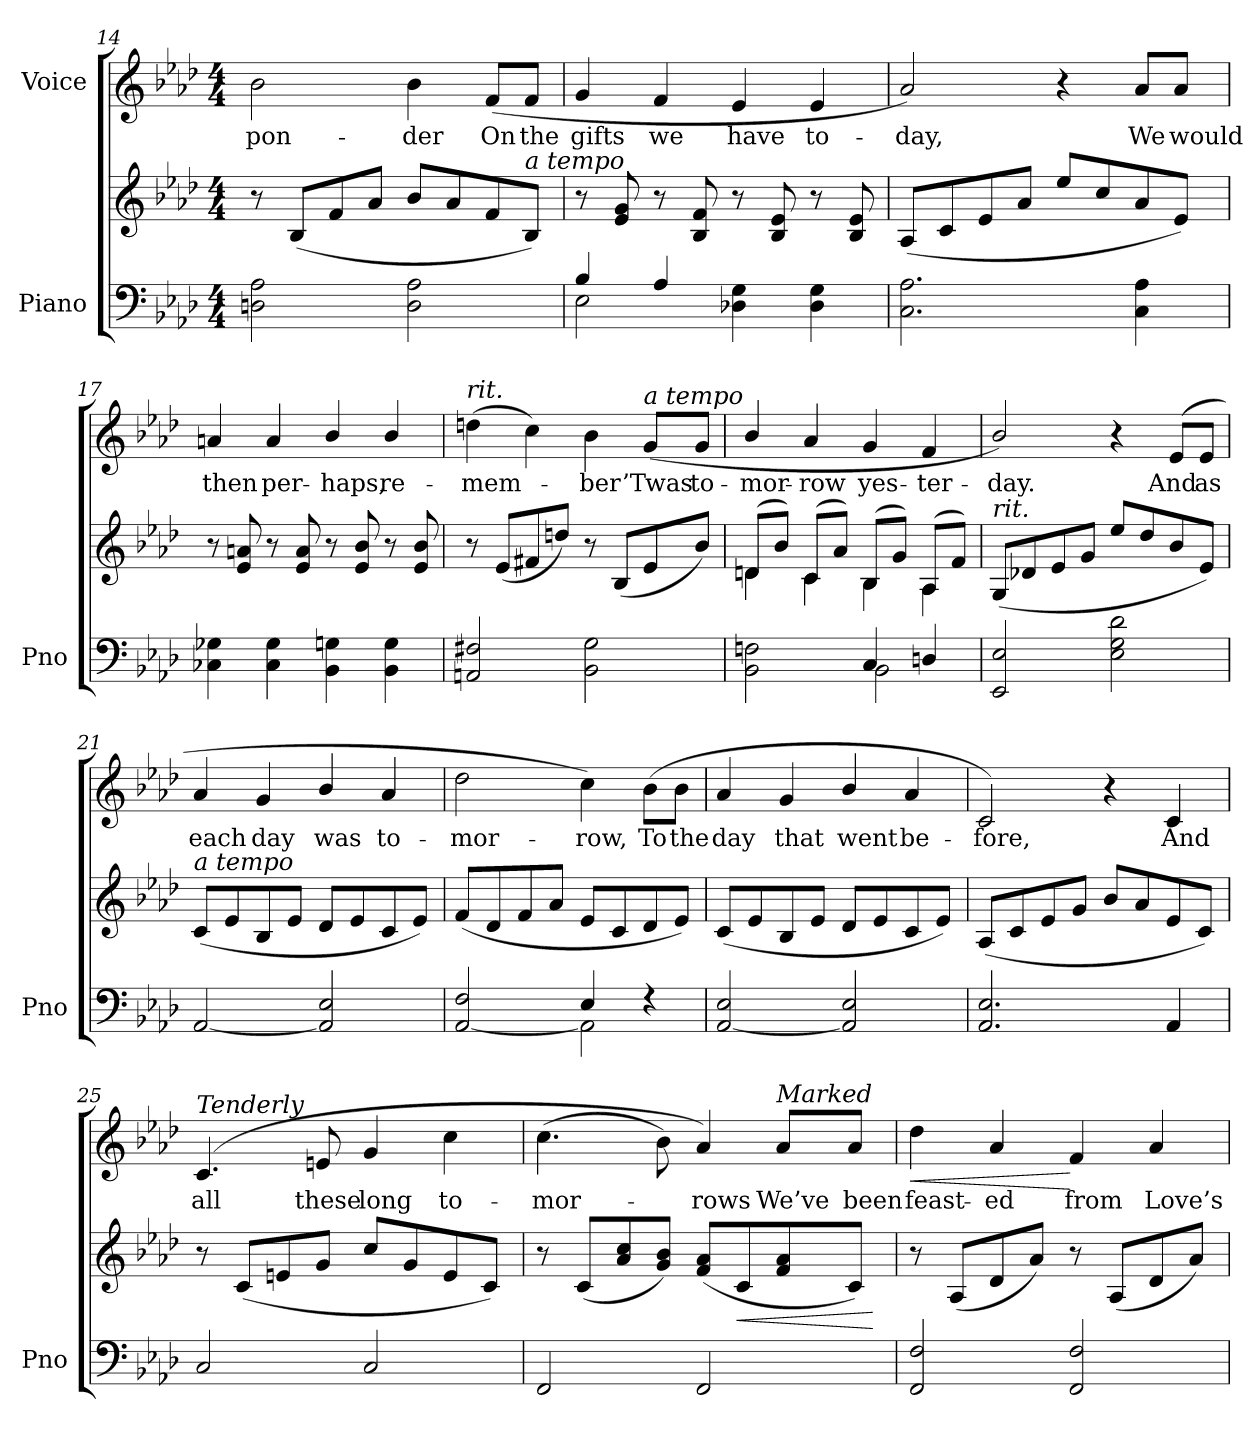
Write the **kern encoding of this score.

**kern	**kern	**dynam	**kern	**text	**dynam
*part2	*part2	*part2	*part1	*part1	*part1
*staff3	*staff2	*staff2/3	*staff1	*staff1	*staff1
*I"Piano	*	*	*I"Voice	*	*
*I'Pno	*	*	*	*	*
*clefF4	*clefG2	*	*clefG2	*	*
*k[b-e-a-d-]	*k[b-e-a-d-]	*	*k[b-e-a-d-]	*	*
*M4/4	*M4/4	*	*M4/4	*	*
=14	=14	=14	=14	=14	=14
2Dn\ 2A-\	8r	.	2b-\	pon-	.
.	(8B-/L	.	.	.	.
.	8f/	.	.	.	.
.	8a-/J	.	.	.	.
2D\ 2A-\	8b-/L	.	4b-\	-der	.
.	8a-/	.	.	.	.
.	8f/	.	(8f/L	On	.
!	!LO:TX:i:t=a  tempo	!	!	!	!
.	8B-/J)	.	8f/J	the	.
=15	=15	=15	=15	=15	=15
*^	*	*	*	*	*
4B-/	2E-\	8r	.	4g/	gifts	.
.	.	8e-/ 8g/	.	.	.	.
4A-/	.	8r	.	4f/	we	.
.	.	8B-/ 8f/	.	.	.	.
4D-X\ 4G\	2ryy	8r	.	4e-/	have	.
.	.	8B-/ 8e-/	.	.	.	.
4D-\ 4G\	.	8r	.	4e-/	to-	.
.	.	8B-/ 8e-/	.	.	.	.
*v	*v	*	*	*	*	*
=16	=16	=16	=16	=16	=16
2.C\ 2.A-\	(8A-/L	.	2a-/)	-day,	.
.	8c/	.	.	.	.
.	8e-/	.	.	.	.
.	8a-/J	.	.	.	.
.	8ee-/L	.	4r	.	.
.	8cc/	.	.	.	.
4C\ 4A-\	8a-/	.	8a-/L	We	.
.	8e-/J)	.	8a-/J	would	.
=17	=17	=17	=17	=17	=17
4C-X\ 4G-X\	8r	.	4an/	then	.
.	8e-/ 8an/	.	.	.	.
4C-\ 4G-\	8r	.	4a/	per-	.
.	8e-/ 8a/	.	.	.	.
4BB-\ 4Gn\	8r	.	4b-/	-haps,	.
.	8e-/ 8b-/	.	.	.	.
4BB-\ 4G\	8r	.	4b-/	re-	.
.	8e-/ 8b-/	.	.	.	.
=18	=18	=18	=18	=18	=18
!	!	!	!LO:TX:i:t=rit.	!	!
2AAn/ 2F#X/	8r	.	(4ddn\	-mem-	.
.	(8e-/L	.	.	.	.
.	8f#X/	.	4cc\)	.	.
.	8ddn/J)	.	.	.	.
2BB-\ 2G\	8r	.	4b-\	-ber	.
.	(8B-/L	.	.	.	.
!	!	!	!LO:TX:i:t=a tempo	!	!
.	8e-/	.	(8g/L	’Twas	.
.	8b-/J)	.	8g/J	to-	.
=19	=19	=19	=19	=19	=19
*^	*^	*	*	*	*
2BB-\ 2Fn\	2ryy	(<8dn/L	4d\	.	4b-/	-mor-	.
.	.	8b-/J)	.	.	.	.	.
.	.	(<8c/L	4c\	.	4a-/	-row	.
.	.	8a-/J)	.	.	.	.	.
4C/	2BB-\	(<8B-/L	4B-\	.	4g/	yes-	.
.	.	8g/J)	.	.	.	.	.
4Dn/	.	(<8A-/L	4A-\	.	4f/	-ter-	.
.	.	8f/J)	.	.	.	.	.
*v	*v	*	*	*	*	*	*
*	*v	*v	*	*	*	*
=20	=20	=20	=20	=20	=20
!	!LO:TX:i:t=rit.	!	!	!	!
2EE-/ 2E-/	(>8G/L	.	2b-/)	-day.	.
.	8d-X/	.	.	.	.
.	8e-/	.	.	.	.
.	8g/J	.	.	.	.
2E-\ 2G\ 2d-\	8ee-/L	.	4r	.	.
.	8dd-/	.	.	.	.
.	8b-/	.	(8e-/L	And	.
.	8e-/J)	.	8e-/J	as	.
=21	=21	=21	=21	=21	=21
!	!LO:TX:i:t=a tempo	!	!	!	!
[2AA-/	(8c/L	.	4a-/	each	.
.	8e-/	.	.	.	.
.	8B-/	.	4g/	day	.
.	8e-/J	.	.	.	.
2AA-/] 2E-/	8d-/L	.	4b-/	was	.
.	8e-/	.	.	.	.
.	8c/	.	4a-/	to-	.
.	8e-/J)	.	.	.	.
=22	=22	=22	=22	=22	=22
*^	*	*	*	*	*
[<2AA-/ 2F/	2ryy	(8f/L	.	2dd-\	-mor-	.
.	.	8d-/	.	.	.	.
.	.	8f/	.	.	.	.
.	.	8a-/J	.	.	.	.
4E-/	2AA-\]	8e-/L	.	4cc\)	-row,	.
.	.	8c/	.	.	.	.
4r	.	8d-/	.	(8b-\L	To	.
.	.	8e-/J)	.	8b-\J	the	.
*v	*v	*	*	*	*	*
=23	=23	=23	=23	=23	=23
[2AA-/ 2E-/	(8c/L	.	4a-/	day	.
.	8e-/	.	.	.	.
.	8B-/	.	4g/	that	.
.	8e-/J	.	.	.	.
2AA-/] 2E-/	8d-/L	.	4b-/	went	.
.	8e-/	.	.	.	.
.	8c/	.	4a-/	be-	.
.	8e-/J)	.	.	.	.
=24	=24	=24	=24	=24	=24
2.AA-/ 2.E-/	(8A-/L	.	2c/)	-fore,	.
.	8c/	.	.	.	.
.	8e-/	.	.	.	.
.	8g/J	.	.	.	.
.	8b-/L	.	4r	.	.
.	8a-/	.	.	.	.
4AA-/	8e-/	.	4c/	And	.
.	8c/J)	.	.	.	.
=25	=25	=25	=25	=25	=25
!	!	!	!LO:TX:i:t=Tenderly	!	!
2C/	8r	.	(4.c/	all	.
.	(8c/L	.	.	.	.
.	8en/	.	.	.	.
.	8g/J	.	8en/	these	.
2C/	8cc/L	.	4g/	long	.
.	8g/	.	.	.	.
.	8e/	.	4cc\	to-	.
.	8c/J)	.	.	.	.
=26	=26	=26	=26	=26	=26
2FF/	8r	.	(4.cc\	-mor-	.
.	(8c/L	.	.	.	.
.	8a-/ 8cc/	.	.	.	.
.	8g/ 8b-/J)	.	8b-\)	.	.
2FF/	(8f/ 8a-/L	.	4a-/)	-rows	.
!	!	!LO:HP:b	!	!	!
.	8c/	<	.	.	.
!	!	!	!LO:TX:i:t=Marked	!	!
.	8f/ 8a-/	.	8a-/L	We’ve	.
.	8c/J)	.	8a-/J	been	.
.	.	[	.	.	.
=27	=27	=27	=27	=27	=27
!	!	!	!	!	!LO:HP:b
2FF/ 2F/	8r	.	4dd-\	feast-	<
.	(8A-/L	.	.	.	.
.	8d-/	.	4a-/	-ed	.
.	8a-/J)	.	.	.	.
2FF/ 2F/	8r	.	4f/	from	[
.	(8A-/L	.	.	.	.
.	8d-/	.	4a-/	Love’s	.
.	8a-/J)	.	.	.	.
=	=	=	=	=	=
*-	*-	*-	*-	*-	*-
